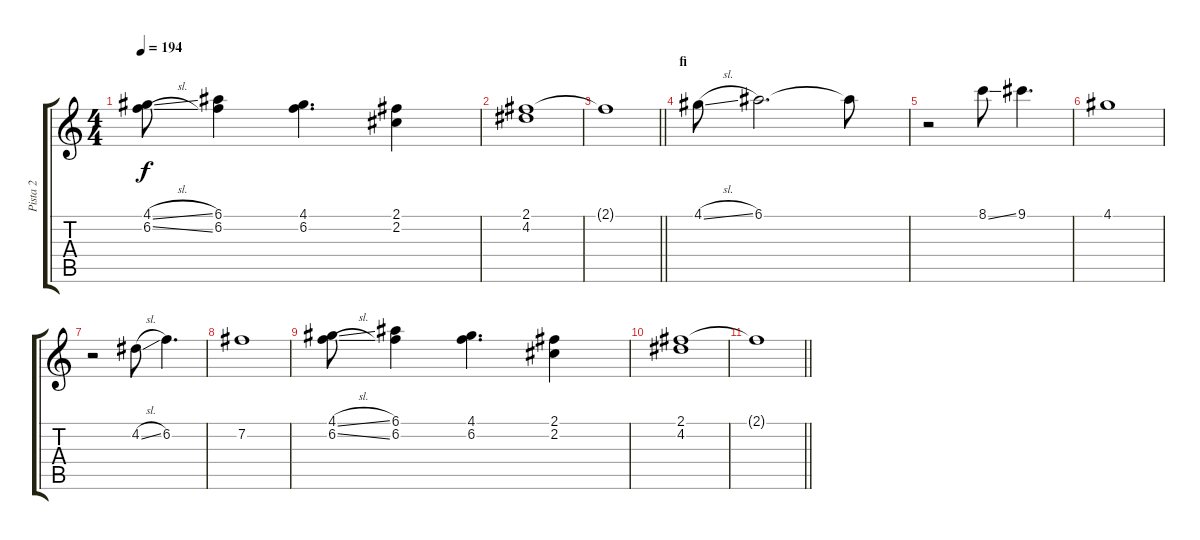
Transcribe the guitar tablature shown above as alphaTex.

\track ("Pista 2" "Pista 2") {instrument acousticguitarsteel}
\staff {score tabs}
\tuning (E4 B3 G3 D3 A2 E2) {hide}
\ts (4 4)
\tempo 194
\clef g2
\ks c
(4.1{sl} 6.2{sl}).8{dy f} (6.1 6.2).4 (4.1 6.2).4{d} (2.1 2.2).4 |
(2.1 4.2).1 |
\barLineRight lightlight
2.1{t}.1 |
\section ("" "fi")
4.1{sl}.8 6.1.2{d} 6.1{t}.8 |
r.2 8.1{ss}.8 9.1.4{d} |
4.1.1 |
r.2 4.2{sl}.8 6.2.4{d} |
7.2.1 |
(4.1{sl} 6.2{sl}).8 (6.1 6.2).4 (4.1 6.2).4{d} (2.1 2.2).4 |
(2.1 4.2).1 |
\barLineRight lightlight
2.1{t}.1
